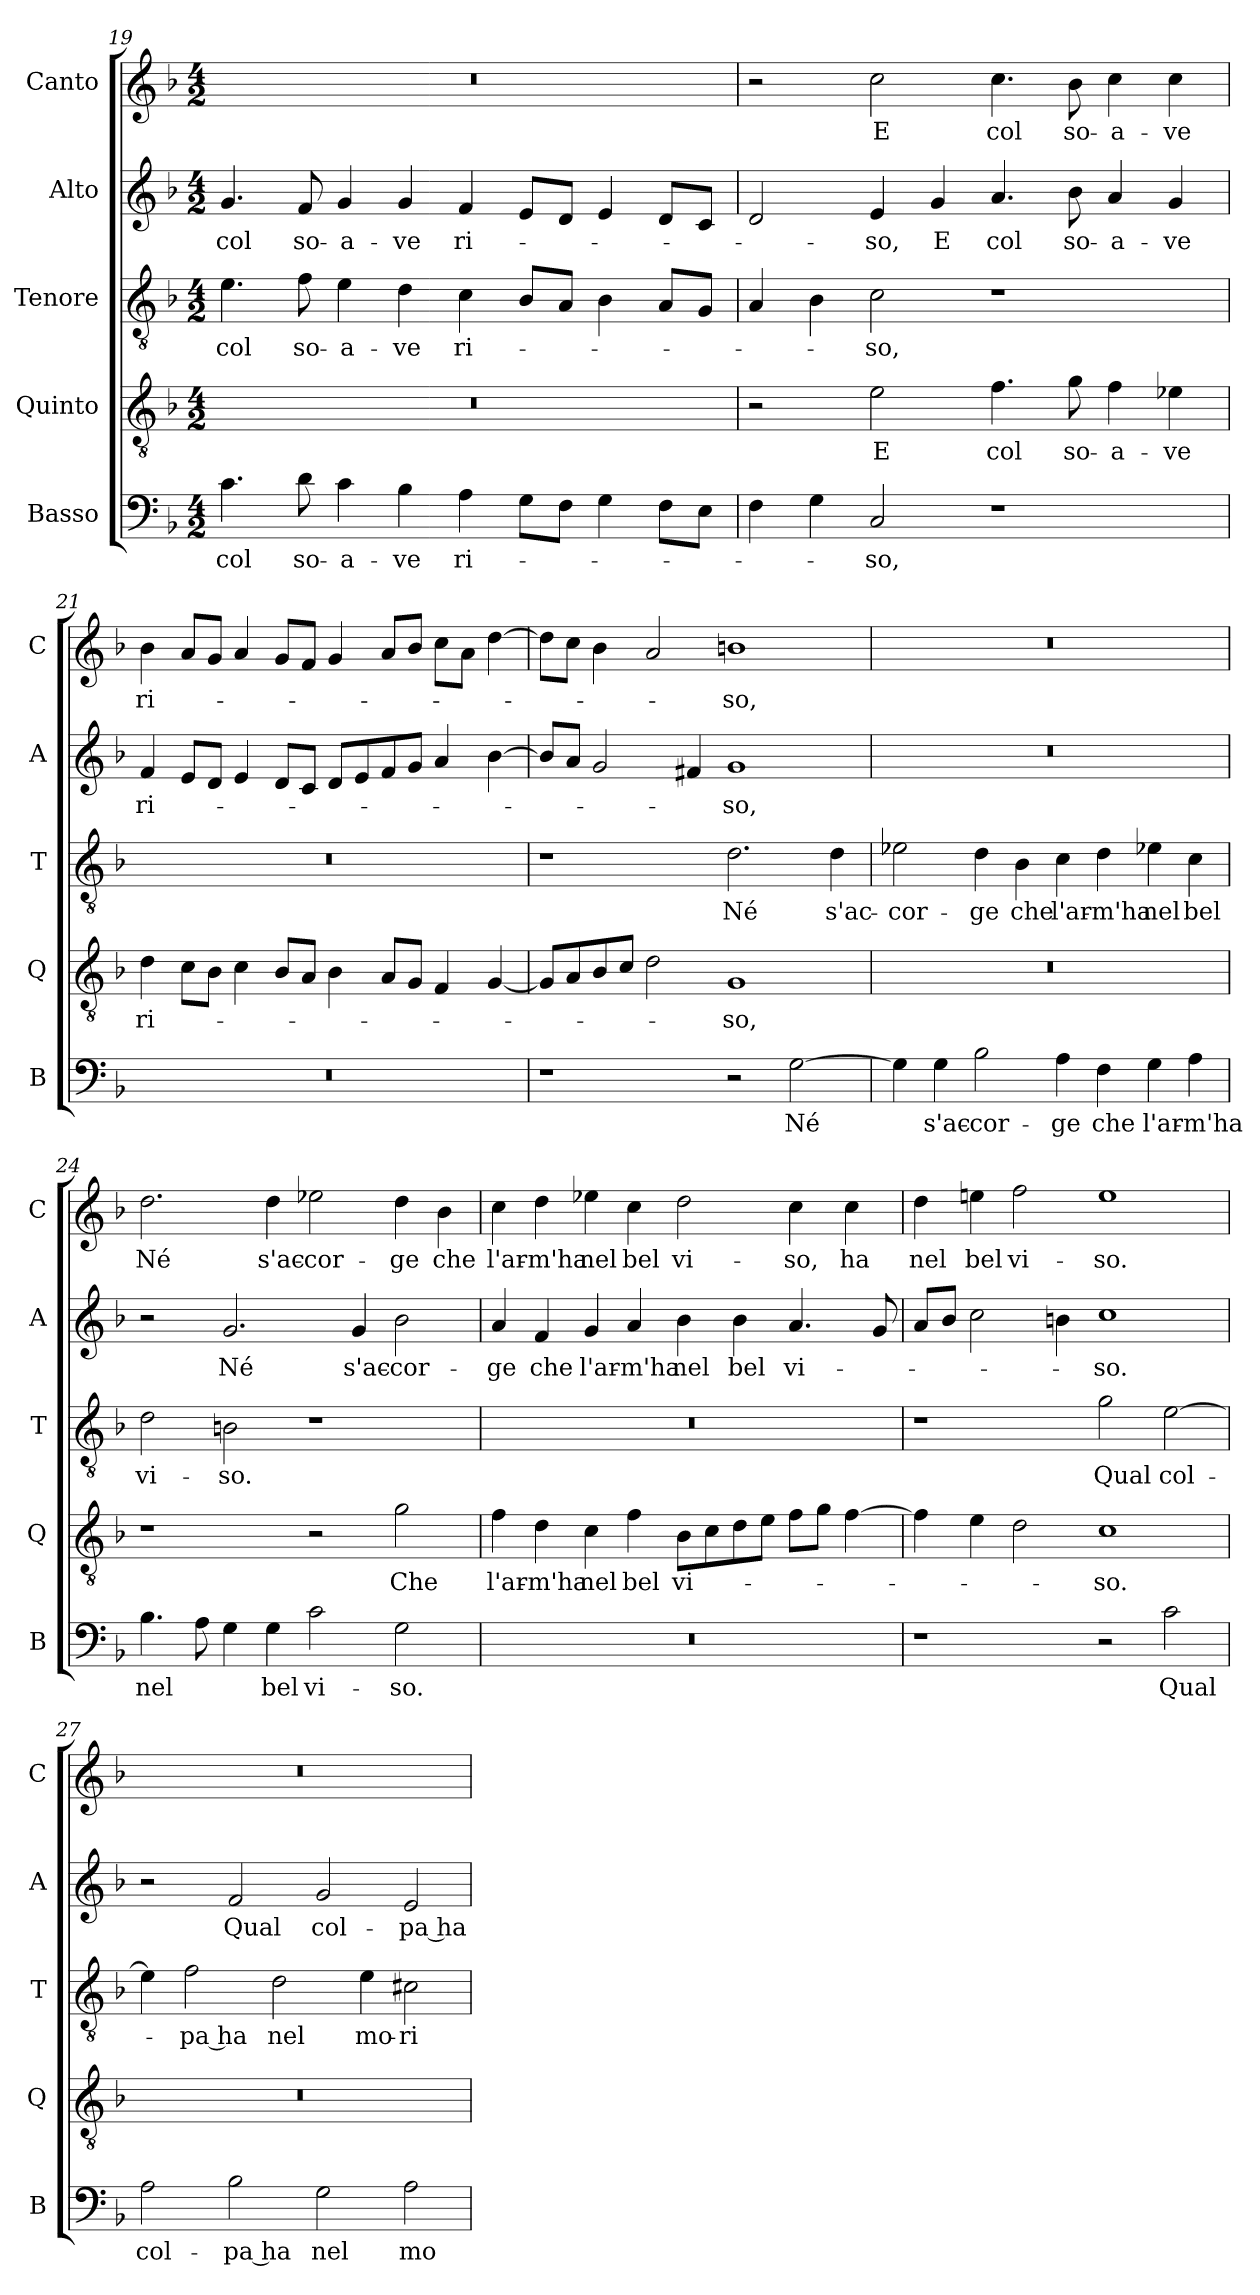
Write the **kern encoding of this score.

**kern	**text	**kern	**text	**kern	**text	**kern	**text	**kern	**text
*part5	*part5	*part4	*part4	*part3	*part3	*part2	*part2	*part1	*part1
*staff5	*staff5	*staff4	*staff4	*staff3	*staff3	*staff2	*staff2	*staff1	*staff1
*I"Basso	*	*I"Quinto	*	*I"Tenore	*	*I"Alto	*	*I"Canto	*
*I'B	*	*I'Q	*	*I'T	*	*I'A	*	*I'C	*
*clefF4	*	*clefGv2	*	*clefGv2	*	*clefG2	*	*clefG2	*
*k[b-]	*	*k[b-]	*	*k[b-]	*	*k[b-]	*	*k[b-]	*
*M4/2	*	*M4/2	*	*M4/2	*	*M4/2	*	*M4/2	*
=19	=19	=19	=19	=19	=19	=19	=19	=19	=19
4.c	col	0r	.	4.e	col	4.g	col	0r	.
8d	so-	.	.	8f	so-	8f	so-	.	.
4c	-a-	.	.	4e	-a-	4g	-a-	.	.
4B-	-ve	.	.	4d	-ve	4g	-ve	.	.
4A	ri-	.	.	4c	ri-	4f	ri-	.	.
8GL	.	.	.	8B-L	.	8eL	.	.	.
8FJ	.	.	.	8AJ	.	8dJ	.	.	.
4G	.	.	.	4B-	.	4e	.	.	.
8FL	.	.	.	8AL	.	8dL	.	.	.
8EJ	.	.	.	8GJ	.	8cJ	.	.	.
=20	=20	=20	=20	=20	=20	=20	=20	=20	=20
4F	.	2r	.	4A	.	2d	.	2r	.
4G	.	.	.	4B-	.	.	.	.	.
2C	-so,	2e	E	2c	-so,	4e	-so,	2cc	E
.	.	.	.	.	.	4g	E	.	.
1r	.	4.f	col	1r	.	4.a	col	4.cc	col
.	.	8g	so-	.	.	8b-	so-	8b-	so-
.	.	4f	-a-	.	.	4a	-a-	4cc	-a-
.	.	4e-X	-ve	.	.	4g	-ve	4cc	-ve
=21	=21	=21	=21	=21	=21	=21	=21	=21	=21
0r	.	4d	ri-	0r	.	4f	ri-	4b-	ri-
.	.	8cL	.	.	.	8eL	.	8aL	.
.	.	8B-J	.	.	.	8dJ	.	8gJ	.
.	.	4c	.	.	.	4e	.	4a	.
.	.	8B-L	.	.	.	8dL	.	8gL	.
.	.	8AJ	.	.	.	8cJ	.	8fJ	.
.	.	4B-	.	.	.	8dL	.	4g	.
.	.	.	.	.	.	8e	.	.	.
.	.	8AL	.	.	.	8f	.	8aL	.
.	.	8GJ	.	.	.	8gJ	.	8b-J	.
.	.	4F	.	.	.	4a	.	8ccL	.
.	.	.	.	.	.	.	.	8aJ	.
.	.	[4G	.	.	.	[4b-	.	[4dd	.
=22	=22	=22	=22	=22	=22	=22	=22	=22	=22
1r	.	8GL]	.	1r	.	8b-L]	.	8ddL]	.
.	.	8A	.	.	.	8aJ	.	8ccJ	.
.	.	8B-	.	.	.	2g	.	4b-	.
.	.	8cJ	.	.	.	.	.	.	.
.	.	2d	.	.	.	.	.	2a	.
.	.	.	.	.	.	4f#X	.	.	.
2r	.	1G	-so,	2.d	Né	1g	-so,	1bn	-so,
[2G	Né	.	.	.	.	.	.	.	.
.	.	.	.	4d	s'ac-	.	.	.	.
=23	=23	=23	=23	=23	=23	=23	=23	=23	=23
4G]	.	0r	.	2e-X	-cor-	0r	.	0r	.
4G	s'ac-	.	.	.	.	.	.	.	.
2B-	-cor-	.	.	4d	-ge	.	.	.	.
.	.	.	.	4B-	che	.	.	.	.
4A	-ge	.	.	4c	l'ar-	.	.	.	.
4F	che	.	.	4d	-m'ha	.	.	.	.
4G	l'ar-	.	.	4e-X	nel	.	.	.	.
4A	-m'ha	.	.	4c	bel	.	.	.	.
=24	=24	=24	=24	=24	=24	=24	=24	=24	=24
4.B-	nel	1r	.	2d	vi-	2r	.	2.dd	Né
8A	.	.	.	.	.	.	.	.	.
4G	.	.	.	2Bn	-so.	2.g	Né	.	.
4G	bel	.	.	.	.	.	.	4dd	s'ac-
2c	vi-	2r	.	1r	.	.	.	2ee-X	-cor-
.	.	.	.	.	.	4g	s'ac-	.	.
2G	-so.	2g	Che	.	.	2b-	-cor-	4dd	-ge
.	.	.	.	.	.	.	.	4b-	che
=25	=25	=25	=25	=25	=25	=25	=25	=25	=25
0r	.	4f	l'ar-	0r	.	4a	-ge	4cc	l'ar-
.	.	4d	-m'ha	.	.	4f	che	4dd	-m'ha
.	.	4c	nel	.	.	4g	l'ar-	4ee-X	nel
.	.	4f	bel	.	.	4a	-m'ha	4cc	bel
.	.	8B-L	vi-	.	.	4b-	nel	2dd	vi-
.	.	8c	.	.	.	.	.	.	.
.	.	8d	.	.	.	4b-	bel	.	.
.	.	8eJ	.	.	.	.	.	.	.
.	.	8fL	.	.	.	4.a	vi-	4cc	-so,
.	.	8gJ	.	.	.	.	.	.	.
.	.	[4f	.	.	.	.	.	4cc	ha
.	.	.	.	.	.	8g	.	.	.
=26	=26	=26	=26	=26	=26	=26	=26	=26	=26
1r	.	4f]	.	1r	.	8aL	.	4dd	nel
.	.	.	.	.	.	8b-J	.	.	.
.	.	4e	.	.	.	2cc	.	4een	bel
.	.	2d	.	.	.	.	.	2ff	vi-
.	.	.	.	.	.	4bn	.	.	.
2r	.	1c	-so.	2g	Qual	1cc	-so.	1ee	-so.
2c	Qual	.	.	[2e	col-	.	.	.	.
=27	=27	=27	=27	=27	=27	=27	=27	=27	=27
2A	col-	0r	.	4e]	.	2r	.	0r	.
.	.	.	.	2f	-pa ha	.	.	.	.
2B-	-pa ha	.	.	.	.	2f	Qual	.	.
.	.	.	.	2d	nel	.	.	.	.
2G	nel	.	.	.	.	2g	col-	.	.
.	.	.	.	4e	mo-	.	.	.	.
2A	mo-	.	.	2c#X	-ri-	2e	-pa ha	.	.
=	=	=	=	=	=	=	=	=	=
*-	*-	*-	*-	*-	*-	*-	*-	*-	*-
